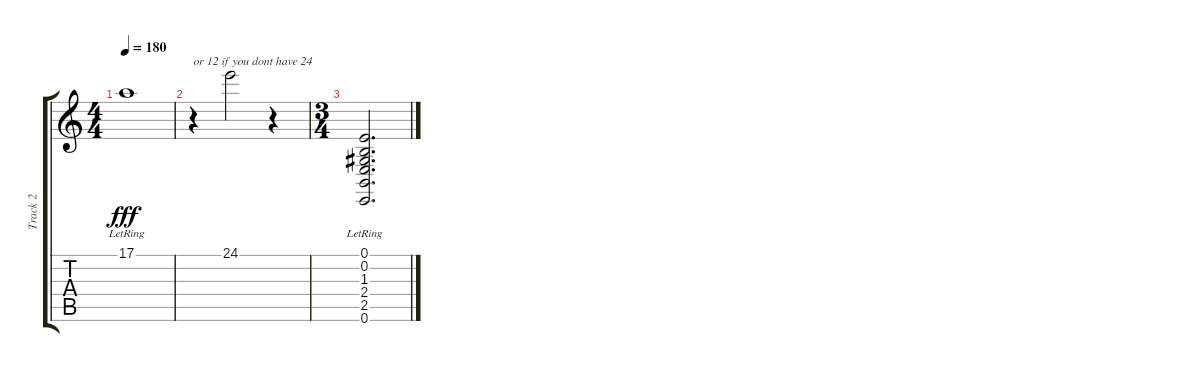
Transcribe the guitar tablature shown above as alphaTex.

\track ("Track 2" "Track 2") {instrument tubularbells}
\staff {score tabs}
\tuning (E4 B3 G3 D3 A2 E2) {hide}
\ts (4 4)
\tempo 180
\clef g2
\ks c
17.1{lr}.1{dy fff} |
r.4{txt "or 12 if you dont have 24"} 24.1.2 r.4 |
\ts (3 4)
(0.1 0.2{lr} 1.3 2.4 2.5 0.6).2{d}
